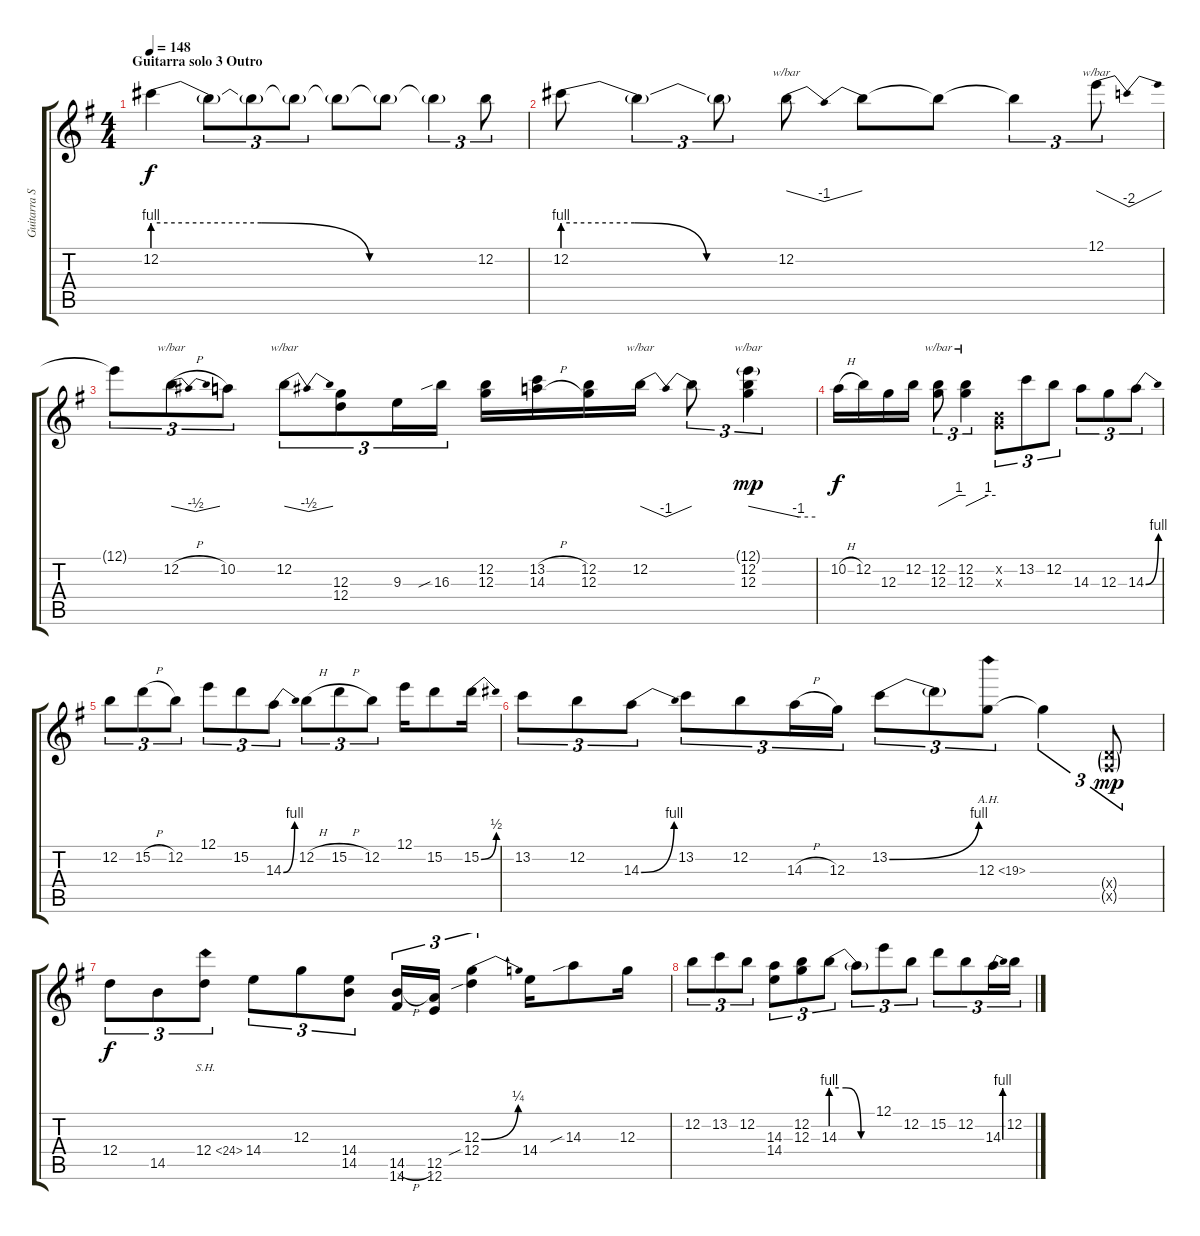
\track ("Guitarra Solo" "Guitarra S") {instrument overdrivenguitar}
\staff {score tabs}
\tuning (E4 B3 G3 D3 A2 E2) {hide}
\ts (4 4)
\section ("" "Guitarra solo 3 Outro")
\tempo 148
\clef g2
\ks g
12.2{be (custom 0 4 20 4 40 0 60 0)}.4{dy f} 12.2{t}.8{tu (3 2)} 12.2{t}.8{tu (3 2)} 12.2{t}.8{tu (3 2)} 12.2{t}.8 12.2{t}.8 12.2{t}.4{tu (3 2)} 12.2.8{tu (3 2)} |
12.2{be (custom 0 4 20 4 40 0 60 0)}.8 12.2{t}.4{tu (3 2)} 12.2{t}.8{tu (3 2)} 12.2.8{tbe (dip default 0 0 30 -4 60 0)} 12.2{t}.8 12.2{t}.8 12.2{t}.4{tu (3 2)} 12.1.8{tu (3 2) tbe (dip default 0 0 30 -8 60 0)} |
12.1{t}.8{tu (3 2)} 12.2{h}.8{tu (3 2) tbe (dip default 0 0 30 -2 60 0)} 10.2.8{tu (3 2)} 12.2.8{tu (3 2) tbe (dip default 0 0 30 -2 60 0)} (12.3 12.4).8{tu (3 2)} 9.3.16{tu (3 2)} 16.3{sib}.16{tu (3 2)} (12.2 12.3).16 (13.2{h} 14.3{h}).16 (12.2 12.3).16 12.2.16{tbe (dip default 0 0 30 -4 60 0)} 12.2{t}.8{tu (3 2)} (12.1{g} 12.2 12.3).4{tu (3 2) tbe (custom default 0 0 45 -4 60 -4) dy mp} |
10.2{h}.16{dy f} 12.2.16 12.3.16 12.2.16 (12.2 12.3).8{tu (3 2) tbe (custom default 0 0 45 4 60 4)} (12.2 12.3).4{tu (3 2) tbe (custom default 0 0 45 4 60 4)} (0.2{x} 0.3{x}).8{tu (3 2)} 13.2.8{tu (3 2)} 12.2.8{tu (3 2)} 14.3.8{tu (3 2)} 12.3.8{tu (3 2)} 14.3{be (bend 0 0 60 4)}.8{tu (3 2)} |
12.2.8{tu (3 2)} 15.2{h}.8{tu (3 2)} 12.2.8{tu (3 2)} 12.1.8{tu (3 2)} 15.2.8{tu (3 2)} 14.3{be (bend 0 0 60 4)}.8{tu (3 2)} 12.2{h}.8{tu (3 2)} 15.2{h}.8{tu (3 2)} 12.2.8{tu (3 2)} 12.1.16 15.2.8 15.2{be (bend 0 0 60 2)}.16 |
13.2.8{tu (3 2)} 12.2.8{tu (3 2)} 14.3{be (bend 0 0 60 4)}.8{tu (3 2)} 13.2.8{tu (3 2)} 12.2.8{tu (3 2)} 14.3{h}.16{tu (3 2)} 12.3.16{tu (3 2)} 13.2{be (bend 0 0 60 4)}.8{tu (3 2)} 13.2{t}.8{tu (3 2)} 12.3{ah 7}.8{tu (3 2)} 12.3{t}.4{tu (3 2)} (0.4{g x} 0.5{g x}).8{tu (3 2) dy mp} |
12.4.8{tu (3 2) dy f} 14.5.8{tu (3 2)} 12.4{sh 12}.8{tu (3 2)} 14.4.8{tu (3 2)} 12.3.8{tu (3 2)} (14.4 14.5).8{tu (3 2)} (14.5{h} 14.6).16{tu (3 2)} (12.5 12.6).16{tu (3 2)} (12.3{be (bend 0 0 60 1)} 12.4{sib}).4{tu (3 2)} 14.4.16 14.3{sib}.8 12.3.16 |
12.2.8{tu (3 2)} 13.2.8{tu (3 2)} 12.2.8{tu (3 2)} (14.3 14.4).8{tu (3 2)} (12.2 12.3).8{tu (3 2)} 14.3{be (custom 0 4 20 4 40 0 60 0)}.8{tu (3 2)} 14.3{t}.8{tu (3 2)} 12.1.8{tu (3 2)} 12.2.8{tu (3 2)} 15.2.8{tu (3 2)} 12.2.8{tu (3 2)} 14.3{be (bend 0 0 60 4)}.16{tu (3 2)} 12.2.16{tu (3 2)}
